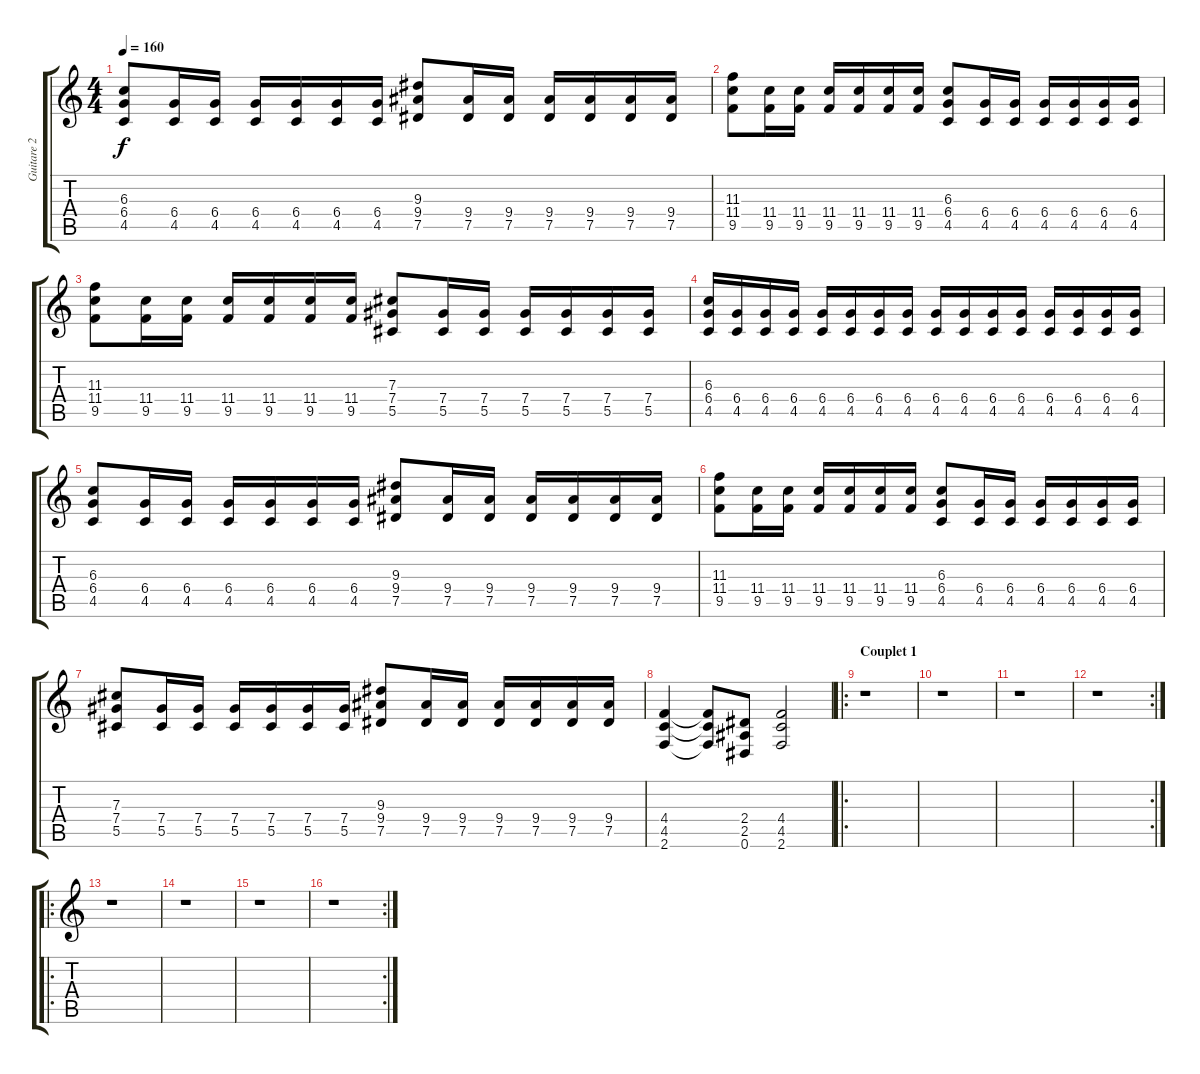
\track ("Guitare 2" "Guitare 2") {instrument distortionguitar}
\staff {score tabs}
\tuning (Eb4 Bb3 Gb3 Db3 Ab2 Eb2) {hide}
\ts (4 4)
\tempo 160
\clef g2
\ks c
(6.3 6.4 4.5).8{dy f} (6.4 4.5).16 (6.4 4.5).16 (6.4 4.5).16 (6.4 4.5).16 (6.4 4.5).16 (6.4 4.5).16 (9.3 9.4 7.5).8 (9.4 7.5).16 (9.4 7.5).16 (9.4 7.5).16 (9.4 7.5).16 (9.4 7.5).16 (9.4 7.5).16 |
(11.3 11.4 9.5).8 (11.4 9.5).16 (11.4 9.5).16 (11.4 9.5).16 (11.4 9.5).16 (11.4 9.5).16 (11.4 9.5).16 (6.3 6.4 4.5).8 (6.4 4.5).16 (6.4 4.5).16 (6.4 4.5).16 (6.4 4.5).16 (6.4 4.5).16 (6.4 4.5).16 |
(11.3 11.4 9.5).8 (11.4 9.5).16 (11.4 9.5).16 (11.4 9.5).16 (11.4 9.5).16 (11.4 9.5).16 (11.4 9.5).16 (7.3 7.4 5.5).8 (7.4 5.5).16 (7.4 5.5).16 (7.4 5.5).16 (7.4 5.5).16 (7.4 5.5).16 (7.4 5.5).16 |
(6.3 6.4 4.5).16 (6.4 4.5).16 (6.4 4.5).16 (6.4 4.5).16 (6.4 4.5).16 (6.4 4.5).16 (6.4 4.5).16 (6.4 4.5).16 (6.4 4.5).16 (6.4 4.5).16 (6.4 4.5).16 (6.4 4.5).16 (6.4 4.5).16 (6.4 4.5).16 (6.4 4.5).16 (6.4 4.5).16 |
(6.3 6.4 4.5).8 (6.4 4.5).16 (6.4 4.5).16 (6.4 4.5).16 (6.4 4.5).16 (6.4 4.5).16 (6.4 4.5).16 (9.3 9.4 7.5).8 (9.4 7.5).16 (9.4 7.5).16 (9.4 7.5).16 (9.4 7.5).16 (9.4 7.5).16 (9.4 7.5).16 |
(11.3 11.4 9.5).8 (11.4 9.5).16 (11.4 9.5).16 (11.4 9.5).16 (11.4 9.5).16 (11.4 9.5).16 (11.4 9.5).16 (6.3 6.4 4.5).8 (6.4 4.5).16 (6.4 4.5).16 (6.4 4.5).16 (6.4 4.5).16 (6.4 4.5).16 (6.4 4.5).16 |
(7.3 7.4 5.5).8 (7.4 5.5).16 (7.4 5.5).16 (7.4 5.5).16 (7.4 5.5).16 (7.4 5.5).16 (7.4 5.5).16 (9.3 9.4 7.5).8 (9.4 7.5).16 (9.4 7.5).16 (9.4 7.5).16 (9.4 7.5).16 (9.4 7.5).16 (9.4 7.5).16 |
(4.4 4.5 2.6).4 (4.4{t} 4.5{t} 2.6{t}).8 (2.4 2.5 0.6).8 (4.4 4.5 2.6).2 |
\ro
\section ("" "Couplet 1")
r.1 |
r.1 |
r.1 |
\rc 2
r.1 |
\ro
r.1 |
r.1 |
r.1 |
\rc 2
r.1
